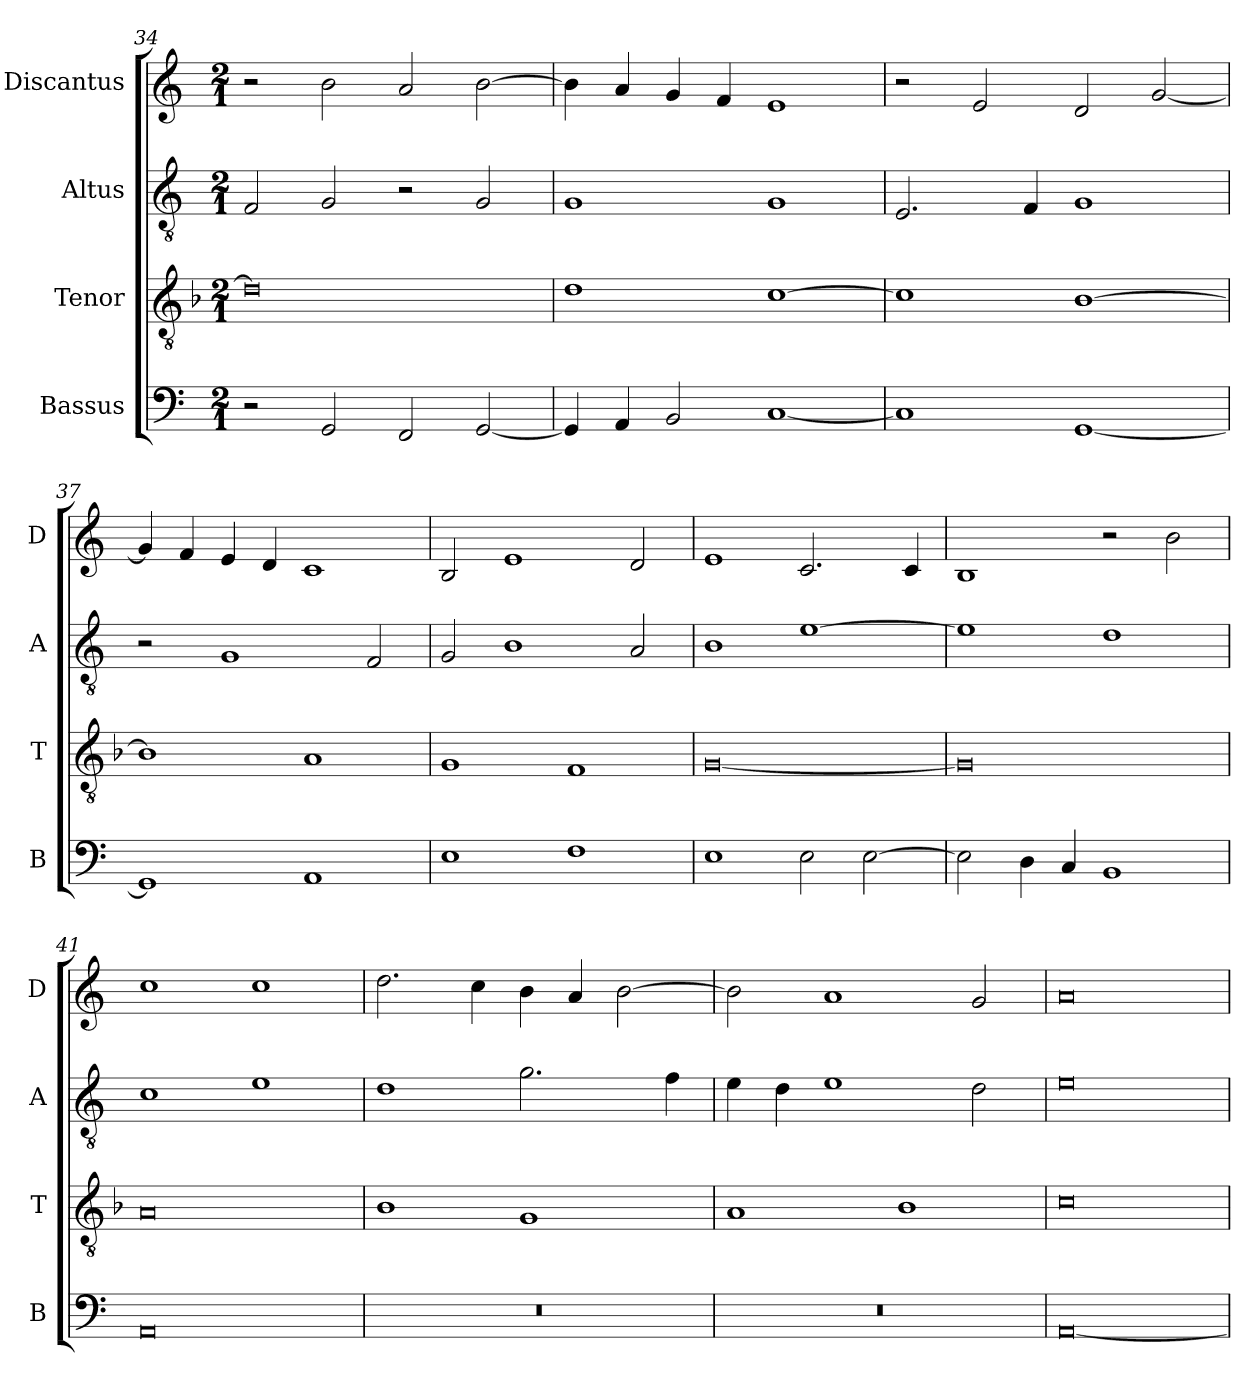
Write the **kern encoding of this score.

**kern	**kern	**kern	**kern
*part4	*part3	*part2	*part1
*staff4	*staff3	*staff2	*staff1
*I"Bassus	*I"Tenor	*I"Altus	*I"Discantus
*I'B	*I'T	*I'A	*I'D
*clefF4	*clefGv2	*clefGv2	*clefG2
*k[]	*k[b-]	*k[]	*k[]
*M2/1	*M2/1	*M2/1	*M2/1
=34	=34	=34	=34
2r	0d]	2F/	2r
2GG/	.	2G/	2b\
2FF/	.	2r	2a/
[2GG/	.	2G/	[2b\
=35	=35	=35	=35
4GG/]	1d	1G	4b\]
4AA/	.	.	4a/
2BB/	.	.	4g/
.	.	.	4f/
[1C	[1c	1G	1e
=36	=36	=36	=36
1C]	1c]	2.E/	2r
.	.	.	2e/
.	.	4F/	.
[1GG	[1B-	1G	2d/
.	.	.	[2g/
=37	=37	=37	=37
1GG]	1B-]	2r	4g/]
.	.	.	4f/
.	.	1G	4e/
.	.	.	4d/
1AA	1A	.	1c
.	.	2F/	.
=38	=38	=38	=38
1E	1G	2G/	2B/
.	.	1B	1e
1F	1F	.	.
.	.	2A/	2d/
=39	=39	=39	=39
1E	[0G	1B	1e
2E\	.	[1e	2.c/
[2E\	.	.	.
.	.	.	4c/
=40	=40	=40	=40
2E\]	0G]	1e]	1B
4D\	.	.	.
4C/	.	.	.
1BB	.	1d	2r
.	.	.	2b\
=41	=41	=41	=41
0AA	0A	1c	1cc
.	.	1e	1cc
=42	=42	=42	=42
0r	1B-	1d	2.dd\
.	.	.	4cc\
.	1G	2.g\	4b\
.	.	.	4a/
.	.	.	[2b\
.	.	4f\	.
=43	=43	=43	=43
0r	1A	4e\	2b\]
.	.	4d\	.
.	.	1e	1a
.	1B-	.	.
.	.	2d\	2g/
=44	=44	=44	=44
[0AA	0c	0e	0a
=	=	=	=
*-	*-	*-	*-
